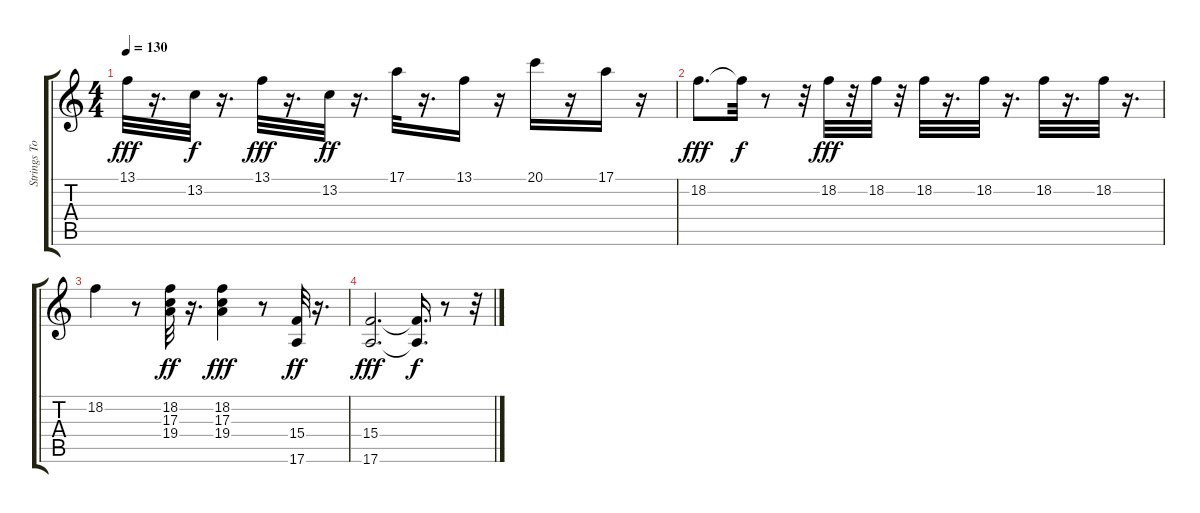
\track ("Strings Top         " "Strings To") {instrument synthstrings1}
\staff {score tabs}
\tuning (E4 B3 G3 D3 A2 E2) {hide}
\ts (4 4)
\tempo 130
\clef g2
\ks c
13.1.32{dy fff} r.16{d} 13.2.32{dy f} r.16{d} 13.1.32{dy fff} r.16{d} 13.2.32{dy ff} r.16{d} 17.1.32 r.16{d} 13.1.16 r.16 20.1.16 r.16 17.1.16 r.16 |
18.2.8{d dy fff} 18.2{t}.32{dy f} r.8 r.32 18.2.32{dy fff} r.32 18.2.32 r.32 18.2.32 r.16{d} 18.2.32 r.16{d} 18.2.32 r.16{d} 18.2.32 r.16{d} |
18.2.4 r.8 (18.2 17.3 19.4).32{dy ff} r.16{d} (18.2 17.3 19.4).4{dy fff} r.8 (15.4 17.6).32{dy ff} r.16{d} |
(15.4 17.6).2{d dy fff} (15.4{t} 17.6{t}).16{d dy f} r.8 r.32
